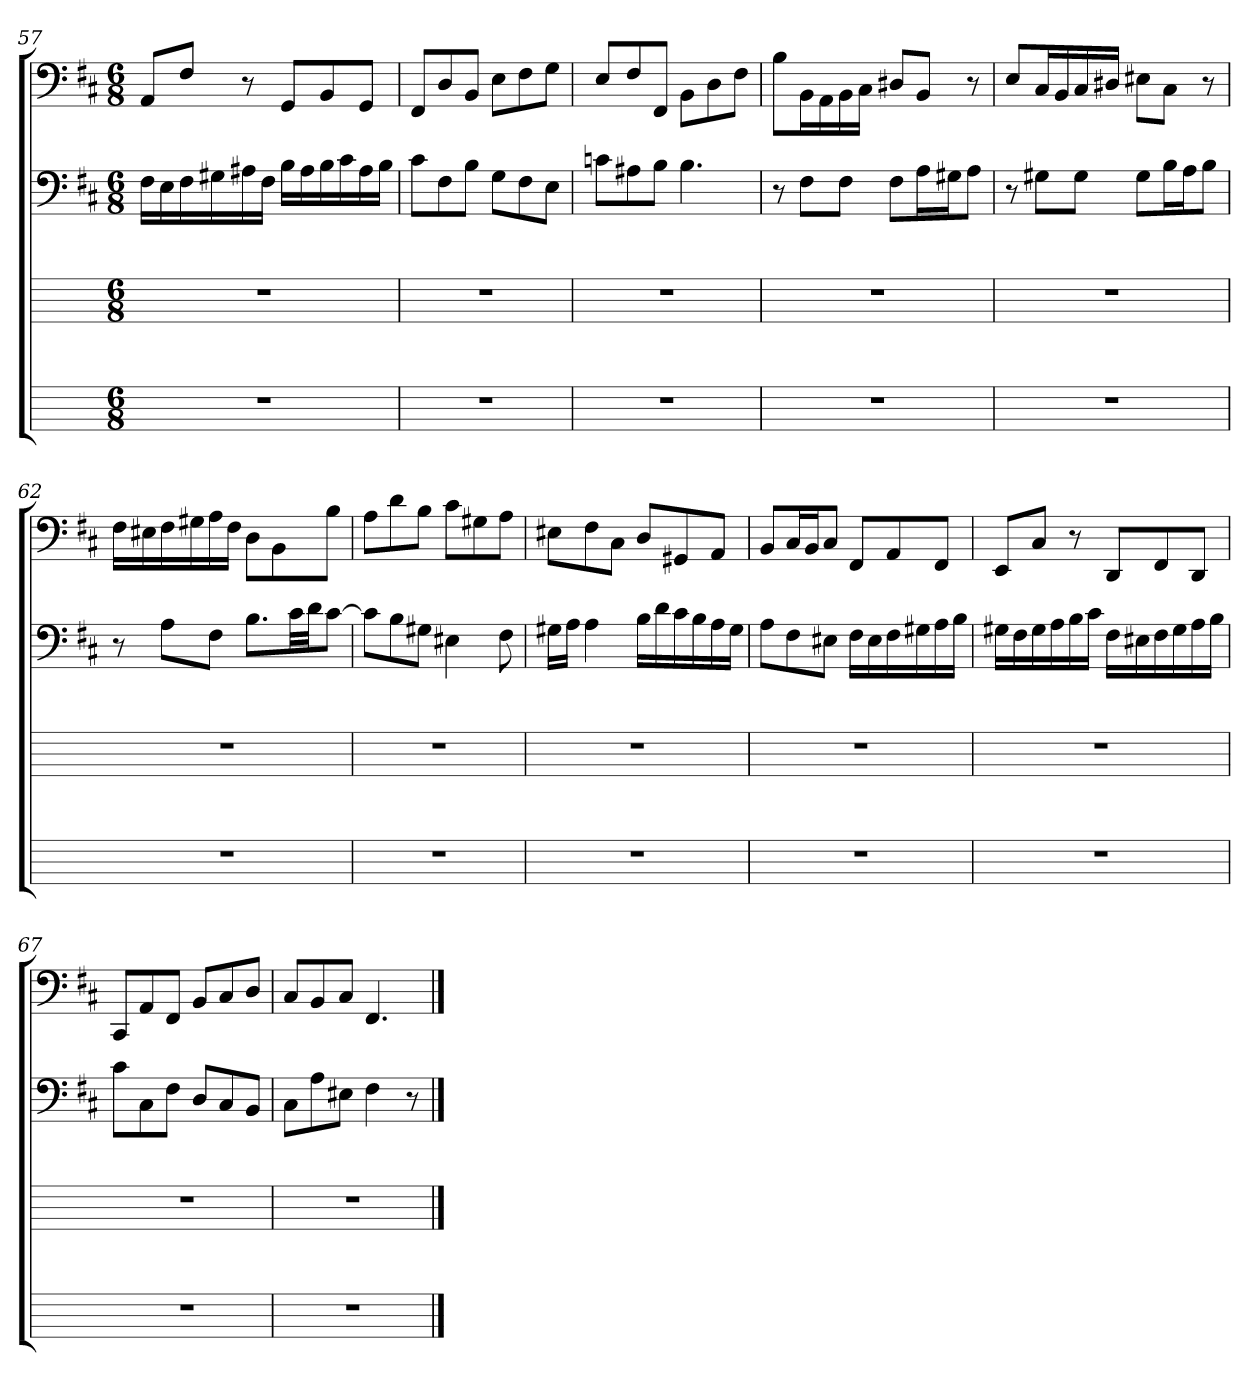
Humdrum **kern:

**kern	**kern	**kern	**kern
*part4	*part3	*part2	*part1
*staff4	*staff3	*staff2	*staff1
*k[]	*k[]	*k[f#c#]	*k[f#c#]
*M6/8	*M6/8	*M6/8	*M6/8
=57	=57	=57	=57
2.r	2.r	16F#LL	8AAL
.	.	16E	.
.	.	16F#	8F#J
.	.	16G#X	.
.	.	16A#X	8r
.	.	16F#JJ	.
.	.	16BLL	8GGL
.	.	16A#	.
.	.	16B	8BB
.	.	16c#	.
.	.	16A#	8GGJ
.	.	16BJJ	.
=58	=58	=58	=58
2.r	2.r	8c#L	8FF#L
.	.	8F#	8D
.	.	8BJ	8BBJ
.	.	8GL	8EL
.	.	8F#	8F#
.	.	8EJ	8GJ
=59	=59	=59	=59
2.r	2.r	8cnL	8EL
.	.	8A#X	8F#
.	.	8BJ	8FF#J
.	.	4.B	8BBL
.	.	.	8D
.	.	.	8F#J
=60	=60	=60	=60
2.r	2.r	8r	8BL
.	.	8F#L	16BBL
.	.	.	16AA
.	.	8F#J	16BB
.	.	.	16C#JJ
.	.	8F#L	8D#XL
.	.	16AL	8BBJ
.	.	16G#XJ	.
.	.	8AJ	8r
=61	=61	=61	=61
2.r	2.r	8r	8EL
.	.	8G#XL	16C#L
.	.	.	16BB
.	.	8G#J	16C#
.	.	.	16D#XJJ
.	.	8G#L	8E#XL
.	.	16BL	8C#J
.	.	16AJ	.
.	.	8BJ	8r
=62	=62	=62	=62
2.r	2.r	8r	16F#LL
.	.	.	16E#X
.	.	8AL	16F#
.	.	.	16G#X
.	.	8F#J	16A
.	.	.	16F#JJ
.	.	8.BL	8DL
.	.	.	8BB
.	.	32c#LL	.
.	.	32dJJ	.
.	.	[8c#J	8BJ
=63	=63	=63	=63
2.r	2.r	8c#L]	8AL
.	.	8B	8d
.	.	8G#XJ	8BJ
.	.	4E#X	8c#L
.	.	.	8G#X
.	.	8F#	8AJ
=64	=64	=64	=64
2.r	2.r	16G#XLL	8E#XL
.	.	16AJJ	.
.	.	4A	8F#
.	.	.	8C#J
.	.	16BLL	8DL
.	.	16d	.
.	.	16c#	8GG#X
.	.	16B	.
.	.	16A	8AAJ
.	.	16G#JJ	.
=65	=65	=65	=65
2.r	2.r	8AL	8BBL
.	.	8F#	16C#L
.	.	.	16BBJ
.	.	8E#XJ	8C#J
.	.	16F#LL	8FF#L
.	.	16E#	.
.	.	16F#	8AA
.	.	16G#X	.
.	.	16A	8FF#J
.	.	16BJJ	.
=66	=66	=66	=66
2.r	2.r	16G#XLL	8EEL
.	.	16F#	.
.	.	16G#	8C#J
.	.	16A	.
.	.	16B	8r
.	.	16c#JJ	.
.	.	16F#LL	8DDL
.	.	16E#X	.
.	.	16F#	8FF#
.	.	16G#	.
.	.	16A	8DDJ
.	.	16BJJ	.
=67	=67	=67	=67
2.r	2.r	8c#L	8CC#L
.	.	8C#	8AA
.	.	8F#J	8FF#J
.	.	8DL	8BBL
.	.	8C#	8C#
.	.	8BBJ	8DJ
=68	=68	=68	=68
2.r	2.r	8C#L	8C#L
.	.	8A	8BB
.	.	8E#XJ	8C#J
.	.	4F#	4.FF#
.	.	8r	.
==	==	==	==
*-	*-	*-	*-
